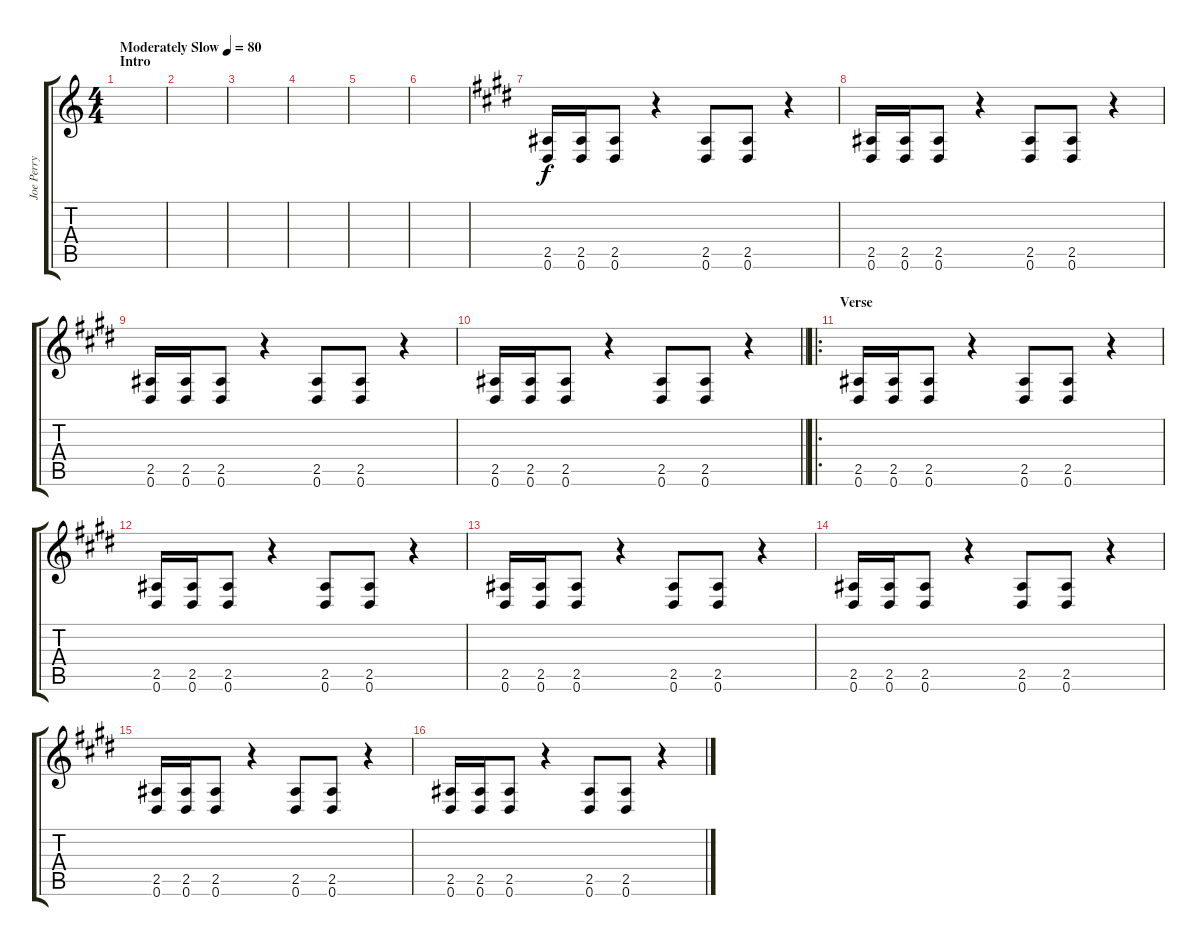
\track ("Joe Perry (Fills)" "Joe Perry ") {instrument distortionguitar}
\staff {score tabs}
\tuning (Eb4 Bb3 Gb3 Db3 Ab2 Eb2) {hide}
\ts (4 4)
\section ("" "Intro")
\tempo (80 "Moderately Slow")
\clef g2
\ks c
|
|
|
|
|
|
\ks e
(2.5 0.6).16 (2.5 0.6).16 (2.5 0.6).8 r.4 (2.5 0.6).8 (2.5 0.6).8 r.4 |
(2.5 0.6).16 (2.5 0.6).16 (2.5 0.6).8 r.4 (2.5 0.6).8 (2.5 0.6).8 r.4 |
(2.5 0.6).16 (2.5 0.6).16 (2.5 0.6).8 r.4 (2.5 0.6).8 (2.5 0.6).8 r.4 |
\barLineRight lightlight
(2.5 0.6).16 (2.5 0.6).16 (2.5 0.6).8 r.4 (2.5 0.6).8 (2.5 0.6).8 r.4 |
\ro
\section ("" "Verse")
(2.5 0.6).16 (2.5 0.6).16 (2.5 0.6).8 r.4 (2.5 0.6).8 (2.5 0.6).8 r.4 |
(2.5 0.6).16 (2.5 0.6).16 (2.5 0.6).8 r.4 (2.5 0.6).8 (2.5 0.6).8 r.4 |
(2.5 0.6).16 (2.5 0.6).16 (2.5 0.6).8 r.4 (2.5 0.6).8 (2.5 0.6).8 r.4 |
(2.5 0.6).16 (2.5 0.6).16 (2.5 0.6).8 r.4 (2.5 0.6).8 (2.5 0.6).8 r.4 |
(2.5 0.6).16 (2.5 0.6).16 (2.5 0.6).8 r.4 (2.5 0.6).8 (2.5 0.6).8 r.4 |
(2.5 0.6).16 (2.5 0.6).16 (2.5 0.6).8 r.4 (2.5 0.6).8 (2.5 0.6).8 r.4
